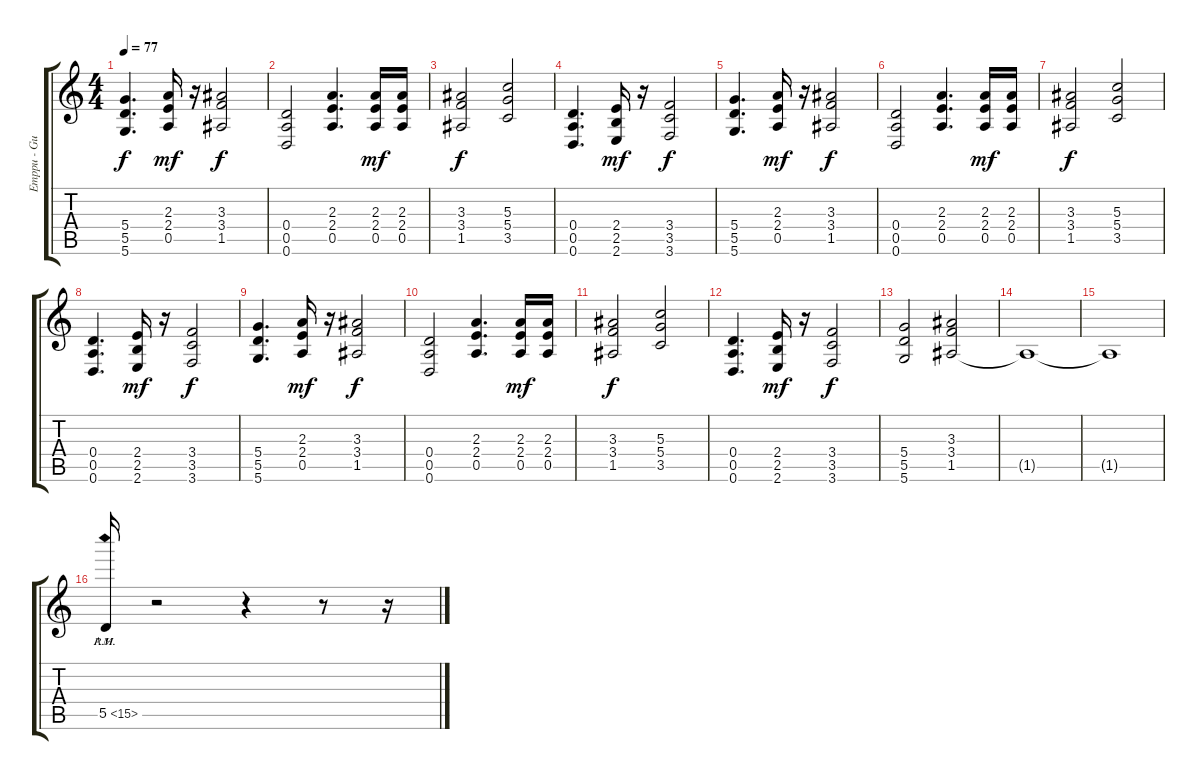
\track ("Emppu - Guitar" "Emppu - Gu") {instrument distortionguitar}
\staff {score tabs}
\tuning (E4 B3 G3 D3 A2 D2) {hide}
\ts (4 4)
\tempo 77
\clef g2
\ks c
(5.4 5.5 5.6).4{d dy f} (2.3 2.4 0.5).16{dy mf} r.16 (3.3 3.4 1.5).2{dy f} |
(0.4 0.5 0.6).2 (2.3 2.4 0.5).4{d} (2.3 2.4 0.5).16{dy mf} (2.3 2.4 0.5).16 |
(3.3 3.4 1.5).2{dy f} (5.3 5.4 3.5).2 |
(0.4 0.5 0.6).4{d} (2.4 2.5 2.6).16{dy mf} r.16 (3.4 3.5 3.6).2{dy f} |
(5.4 5.5 5.6).4{d} (2.3 2.4 0.5).16{dy mf} r.16 (3.3 3.4 1.5).2{dy f} |
(0.4 0.5 0.6).2 (2.3 2.4 0.5).4{d} (2.3 2.4 0.5).16{dy mf} (2.3 2.4 0.5).16 |
(3.3 3.4 1.5).2{dy f} (5.3 5.4 3.5).2 |
(0.4 0.5 0.6).4{d} (2.4 2.5 2.6).16{dy mf} r.16 (3.4 3.5 3.6).2{dy f} |
(5.4 5.5 5.6).4{d} (2.3 2.4 0.5).16{dy mf} r.16 (3.3 3.4 1.5).2{dy f} |
(0.4 0.5 0.6).2 (2.3 2.4 0.5).4{d} (2.3 2.4 0.5).16{dy mf} (2.3 2.4 0.5).16 |
(3.3 3.4 1.5).2{dy f} (5.3 5.4 3.5).2 |
(0.4 0.5 0.6).4{d} (2.4 2.5 2.6).16{dy mf} r.16 (3.4 3.5 3.6).2{dy f} |
(5.4 5.5 5.6).2 (3.3 3.4 1.5).2 |
1.5{t}.1 |
1.5{t}.1 |
5.5{ah 10 pm}.16 r.2 r.4 r.8 r.16
